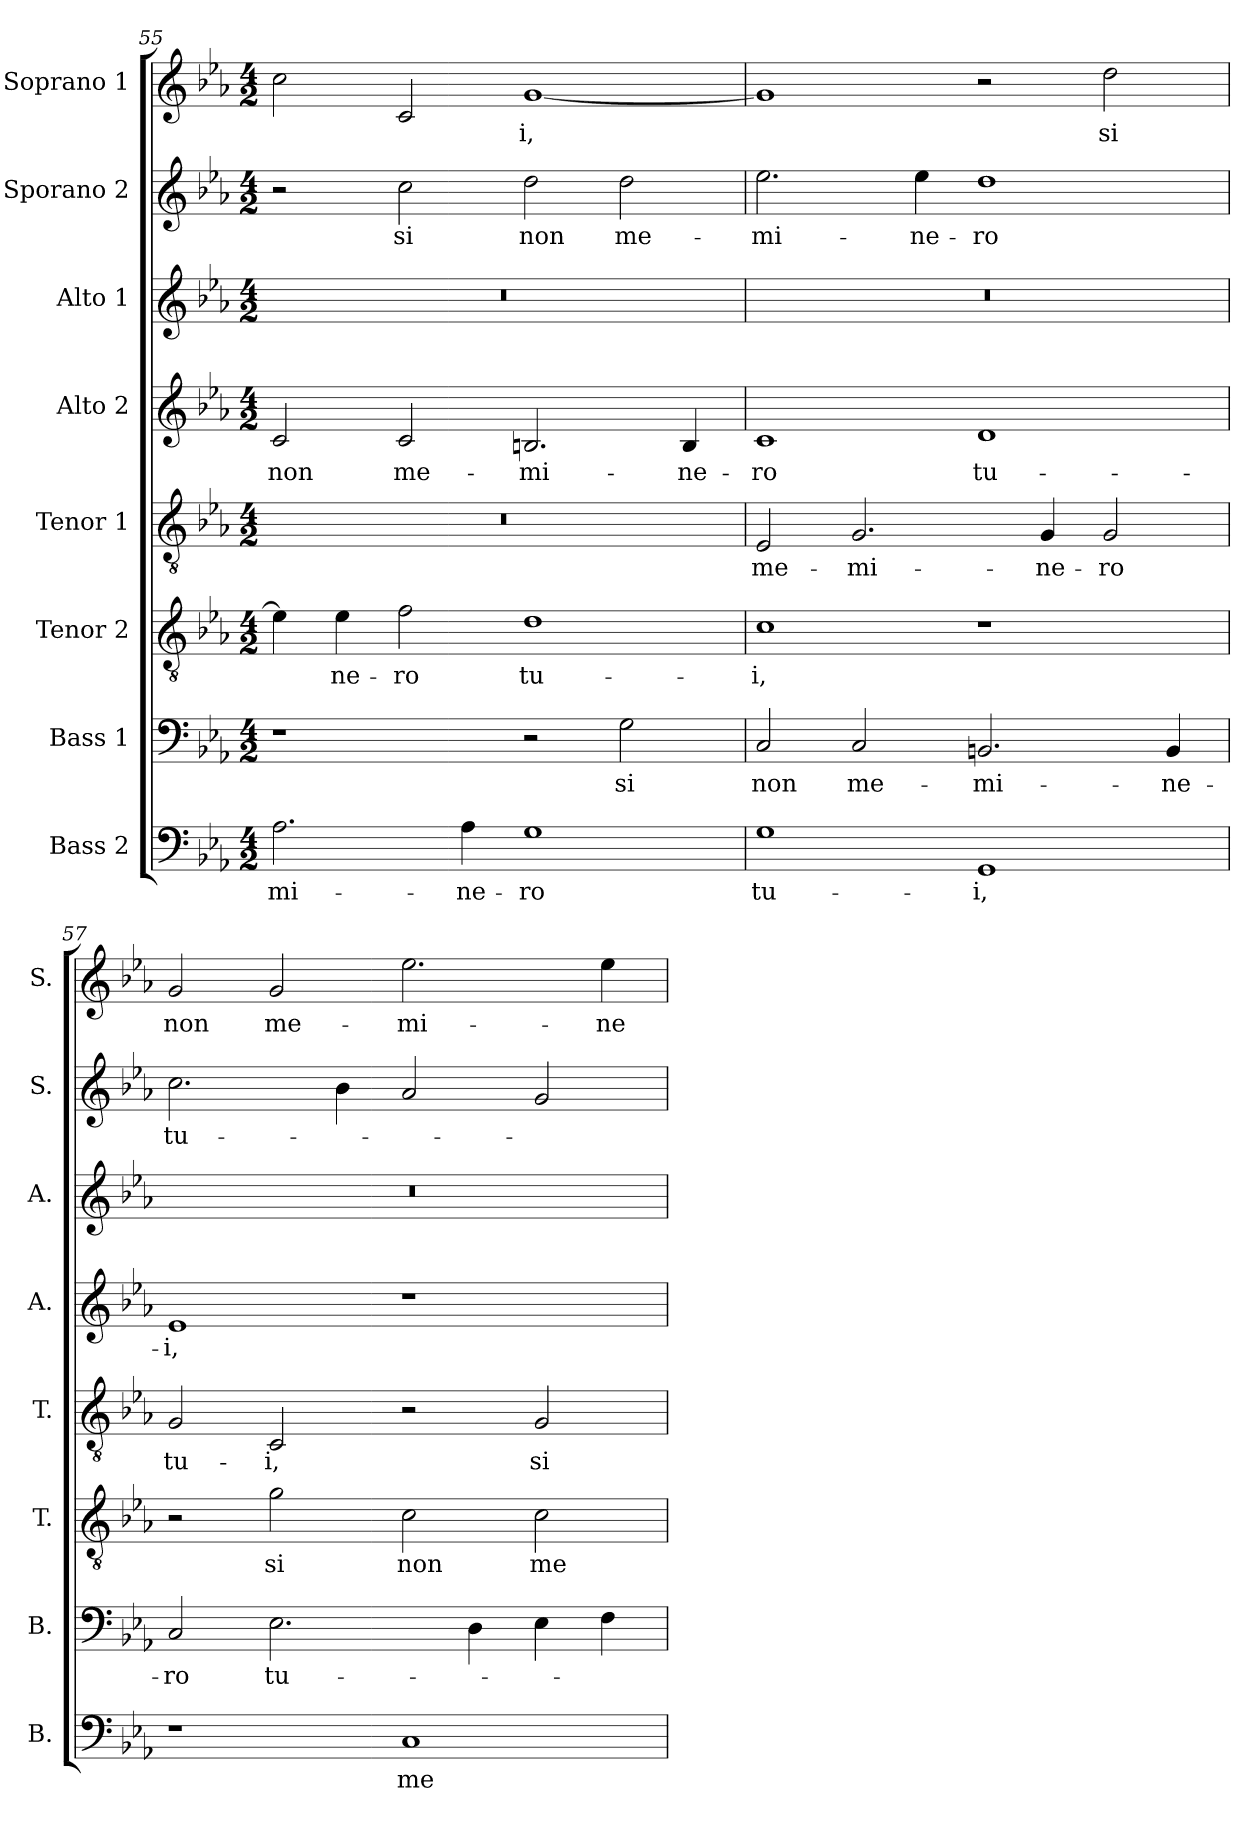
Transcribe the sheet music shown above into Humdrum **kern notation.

**kern	**text	**kern	**text	**kern	**text	**kern	**text	**kern	**text	**kern	**kern	**text	**kern	**text
*part8	*part8	*part7	*part7	*part6	*part6	*part5	*part5	*part4	*part4	*part3	*part2	*part2	*part1	*part1
*staff8	*staff8	*staff7	*staff7	*staff6	*staff6	*staff5	*staff5	*staff4	*staff4	*staff3	*staff2	*staff2	*staff1	*staff1
*I"Bass 2	*	*I"Bass 1	*	*I"Tenor 2	*	*I"Tenor 1	*	*I"Alto 2	*	*I"Alto 1	*I"Sporano 2	*	*I"Soprano 1	*
*I'B.	*	*I'B.	*	*I'T.	*	*I'T.	*	*I'A.	*	*I'A.	*I'S.	*	*I'S.	*
*clefF4	*	*clefF4	*	*clefGv2	*	*clefGv2	*	*clefG2	*	*clefG2	*clefG2	*	*clefG2	*
*	*	*	*	*ITrd7c12	*	*ITrd7c12	*	*	*	*	*	*	*	*
*k[b-e-a-]	*	*k[b-e-a-]	*	*k[b-e-a-]	*	*k[b-e-a-]	*	*k[b-e-a-]	*	*k[b-e-a-]	*k[b-e-a-]	*	*k[b-e-a-]	*
*E-:	*	*E-:	*	*E-:	*	*E-:	*	*E-:	*	*E-:	*E-:	*	*E-:	*
*M4/2	*	*M4/2	*	*M4/2	*	*M4/2	*	*M4/2	*	*M4/2	*M4/2	*	*M4/2	*
=55	=55	=55	=55	=55	=55	=55	=55	=55	=55	=55	=55	=55	=55	=55
!	!LO:LY:b:color=#000000	!	!	!	!	!LO:N:vis=1	!	!	!	!	!	!	!	!
!	!	!	!	!	!	!	!	!	!LO:LY:b:color=#000000	!LO:N:vis=1	!	!	!	!
2.A-i\	-mi-	1r	.	4E-i\]	.	0r	.	2ci/	non	0r	2r	.	2cci\	.
!	!	!	!	!	!LO:LY:b:color=#000000	!	!	!	!	!	!	!	!	!
.	.	.	.	4E-i\	-ne-	.	.	.	.	.	.	.	.	.
!	!	!	!	!	!LO:LY:b:color=#000000	!	!	!	!	!	!	!	!	!
!	!	!	!	!	!	!	!	!	!LO:LY:b:color=#000000	!	!	!	!	!
!	!	!	!	!	!	!	!	!	!	!	!	!LO:LY:b:color=#000000	!	!
.	.	.	.	2Fi\	-ro	.	.	2ci/	me-	.	2cci\	si	2ci/	.
!	!LO:LY:b:color=#000000	!	!	!	!	!	!	!	!	!	!	!	!	!
4A-i\	-ne-	.	.	.	.	.	.	.	.	.	.	.	.	.
!	!LO:LY:b:color=#000000	!	!	!	!	!	!	!	!	!	!	!	!	!
!	!	!	!	!	!LO:LY:b:color=#000000	!	!	!	!	!	!	!	!	!
!	!	!	!	!	!	!	!	!	!LO:LY:b:color=#000000	!	!	!	!	!
!	!	!	!	!	!	!	!	!	!	!	!	!LO:LY:b:color=#000000	!	!
!	!	!	!	!	!	!	!	!	!	!	!	!	!	!LO:LY:b:color=#000000
1Gi	-ro	2r	.	1Di	tu-	.	.	2.Bni/	-mi-	.	2ddi\	non	[<1gi	-i,
!	!	!	!LO:LY:b:color=#000000	!	!	!	!	!	!	!	!	!	!	!
!	!	!	!	!	!	!	!	!	!	!	!	!LO:LY:b:color=#000000	!	!
.	.	2Gi\	si	.	.	.	.	.	.	.	2ddi\	me-	.	.
!	!	!	!	!	!	!	!	!	!LO:LY:b:color=#000000	!	!	!	!	!
.	.	.	.	.	.	.	.	4Bi/	-ne-	.	.	.	.	.
!!LO:PB:g=z
=56	=56	=56	=56	=56	=56	=56	=56	=56	=56	=56	=56	=56	=56	=56
!	!LO:LY:b:color=#000000	!	!	!	!	!	!	!	!	!	!	!	!	!
!	!	!	!LO:LY:b:color=#000000	!	!	!	!	!	!	!	!	!	!	!
!	!	!	!	!	!LO:LY:b:color=#000000	!	!	!	!	!	!	!	!	!
!	!	!	!	!	!	!	!LO:LY:b:color=#000000	!	!	!	!	!	!	!
!	!	!	!	!	!	!	!	!	!LO:LY:b:color=#000000	!LO:N:vis=1	!	!	!	!
!	!	!	!	!	!	!	!	!	!	!	!	!LO:LY:b:color=#000000	!	!
1Gi	tu-	2Ci/	non	1Ci	-i,	2EE-i/	me-	1ci	-ro	0r	2.ee-i\	-mi-	1gi]	.
!	!	!	!LO:LY:b:color=#000000	!	!	!	!	!	!	!	!	!	!	!
!	!	!	!	!	!	!	!LO:LY:b:color=#000000	!	!	!	!	!	!	!
.	.	2Ci/	me-	.	.	2.GGi/	-mi-	.	.	.	.	.	.	.
!	!	!	!	!	!	!	!	!	!	!	!	!LO:LY:b:color=#000000	!	!
.	.	.	.	.	.	.	.	.	.	.	4ee-i\	-ne-	.	.
!	!LO:LY:b:color=#000000	!	!	!	!	!	!	!	!	!	!	!	!	!
!	!	!	!LO:LY:b:color=#000000	!	!	!	!	!	!	!	!	!	!	!
!	!	!	!	!	!	!	!	!	!LO:LY:b:color=#000000	!	!	!	!	!
!	!	!	!	!	!	!	!	!	!	!	!	!LO:LY:b:color=#000000	!	!
1GGi	-i,	2.BBni/	-mi-	1r	.	.	.	1di	tu-	.	1ddi	-ro	2r	.
!	!	!	!	!	!	!	!LO:LY:b:color=#000000	!	!	!	!	!	!	!
.	.	.	.	.	.	4GGi/	-ne-	.	.	.	.	.	.	.
!	!	!	!	!	!	!	!LO:LY:b:color=#000000	!	!	!	!	!	!	!
!	!	!	!	!	!	!	!	!	!	!	!	!	!	!LO:LY:b:color=#000000
.	.	.	.	.	.	2GGi/	-ro	.	.	.	.	.	2ddi\	si
!	!	!	!LO:LY:b:color=#000000	!	!	!	!	!	!	!	!	!	!	!
.	.	4BBi/	-ne-	.	.	.	.	.	.	.	.	.	.	.
=57	=57	=57	=57	=57	=57	=57	=57	=57	=57	=57	=57	=57	=57	=57
!	!	!	!LO:LY:b:color=#000000	!	!	!	!	!	!	!	!	!	!	!
!	!	!	!	!	!	!	!LO:LY:b:color=#000000	!	!	!	!	!	!	!
!	!	!	!	!	!	!	!	!	!LO:LY:b:color=#000000	!LO:N:vis=1	!	!	!	!
!	!	!	!	!	!	!	!	!	!	!	!	!LO:LY:b:color=#000000	!	!
!	!	!	!	!	!	!	!	!	!	!	!	!	!	!LO:LY:b:color=#000000
1r	.	2Ci/	-ro	2r	.	2GGi/	tu-	1e-i	-i,	0r	2.cci\	tu-	2gi/	non
!	!	!	!LO:LY:b:color=#000000	!	!	!	!	!	!	!	!	!	!	!
!	!	!	!	!	!LO:LY:b:color=#000000	!	!	!	!	!	!	!	!	!
!	!	!	!	!	!	!	!LO:LY:b:color=#000000	!	!	!	!	!	!	!
!	!	!	!	!	!	!	!	!	!	!	!	!	!	!LO:LY:b:color=#000000
.	.	2.E-i\	tu-	2Gi\	si	2CCi/	-i,	.	.	.	.	.	2gi/	me-
.	.	.	.	.	.	.	.	.	.	.	4b-i\	.	.	.
!	!LO:LY:b:color=#000000	!	!	!	!	!	!	!	!	!	!	!	!	!
!	!	!	!	!	!LO:LY:b:color=#000000	!	!	!	!	!	!	!	!	!
!	!	!	!	!	!	!	!	!	!	!	!	!	!	!LO:LY:b:color=#000000
1Ci	me-	.	.	2Ci\	non	2r	.	1r	.	.	2a-i/	.	2.ee-i\	-mi-
.	.	4Di\	.	.	.	.	.	.	.	.	.	.	.	.
!	!	!	!	!	!LO:LY:b:color=#000000	!	!	!	!	!	!	!	!	!
!	!	!	!	!	!	!	!LO:LY:b:color=#000000	!	!	!	!	!	!	!
.	.	4E-i\	.	2Ci\	me-	2GGi/	si	.	.	.	2gi/	.	.	.
!	!	!	!	!	!	!	!	!	!	!	!	!	!	!LO:LY:b:color=#000000
.	.	4Fi\	.	.	.	.	.	.	.	.	.	.	4ee-i\	-ne-
=	=	=	=	=	=	=	=	=	=	=	=	=	=	=
*-	*-	*-	*-	*-	*-	*-	*-	*-	*-	*-	*-	*-	*-	*-
